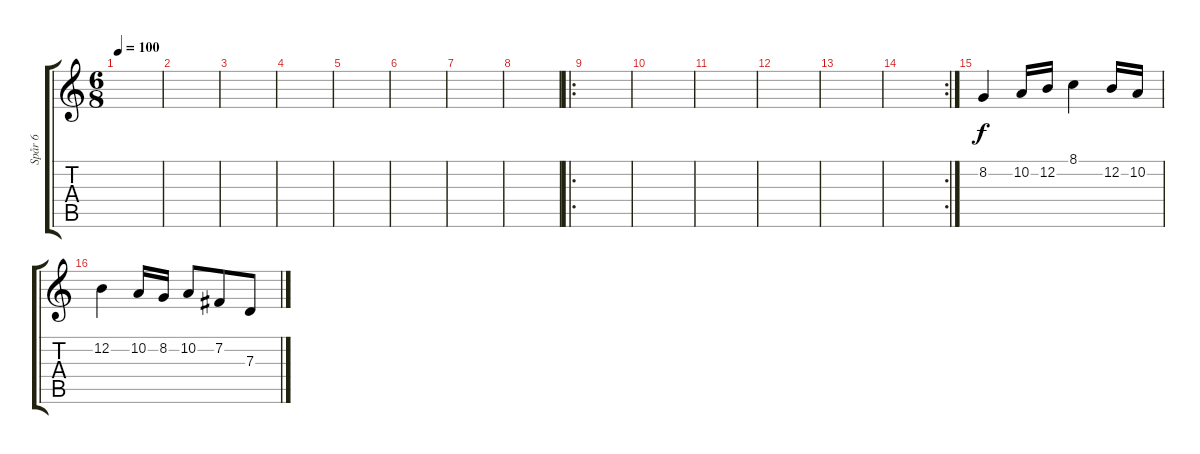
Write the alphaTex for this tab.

\track ("Spår 6" "Spår 6") {instrument flute}
\staff {score tabs}
\tuning (E4 B3 G3 D3 A2 E2) {hide}
\ts (6 8)
\tempo 100
\clef g2
\ks c
|
|
|
|
|
|
|
|
\ro
|
|
|
|
|
\rc 2
|
8.2.4 10.2.16 12.2.16 8.1.4 12.2.16 10.2.16 |
12.2.4 10.2.16 8.2.16 10.2.8 7.2.8 7.3.8
